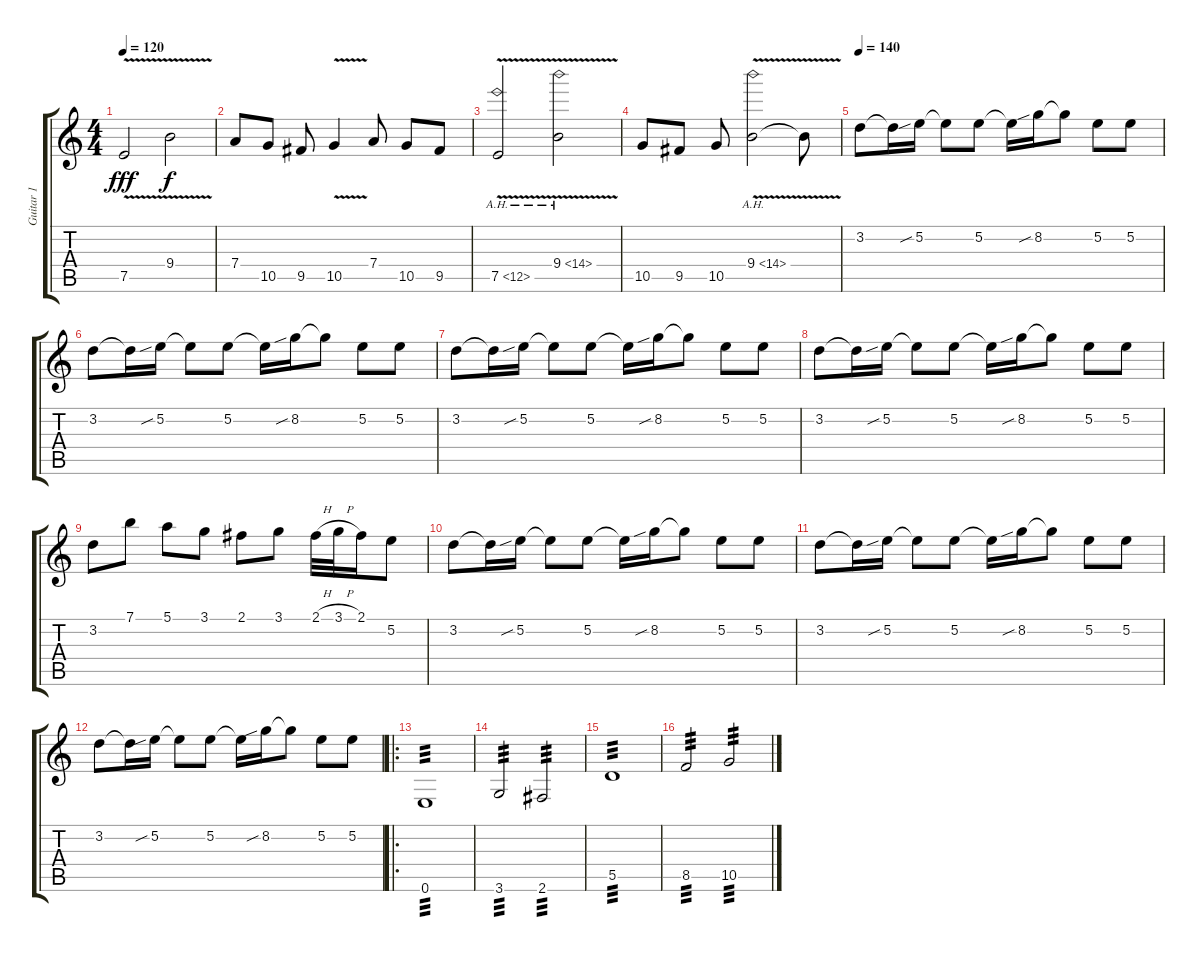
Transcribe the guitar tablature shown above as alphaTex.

\track ("Guitar 1" "Guitar 1") {instrument distortionguitar}
\staff {score tabs}
\tuning (E4 B3 G3 D3 A2 E2) {hide}
\ts (4 4)
\tempo 120
\clef g2
\ks c
7.5{v}.2{dy fff} 9.4{v}.2{dy f} |
7.4.8 10.5.8 9.5.8 10.5{v}.4 7.4.8 10.5.8 9.5.8 |
7.5{ah 5 v}.2 9.4{ah 5 v}.2 |
10.5.8 9.5.8 10.5.8 9.4{ah 5 v}.2 9.4{t}.8 |
\tempo 140
3.2.8 3.2{t}.16 5.2{sib}.16 5.2{t}.8 5.2.8 5.2{t}.16 8.2{sib}.16 8.2{t}.8 5.2.8 5.2.8 |
3.2.8 3.2{t}.16 5.2{sib}.16 5.2{t}.8 5.2.8 5.2{t}.16 8.2{sib}.16 8.2{t}.8 5.2.8 5.2.8 |
3.2.8 3.2{t}.16 5.2{sib}.16 5.2{t}.8 5.2.8 5.2{t}.16 8.2{sib}.16 8.2{t}.8 5.2.8 5.2.8 |
3.2.8 3.2{t}.16 5.2{sib}.16 5.2{t}.8 5.2.8 5.2{t}.16 8.2{sib}.16 8.2{t}.8 5.2.8 5.2.8 |
3.2.8 7.1.8 5.1.8 3.1.8 2.1.8 3.1.8 2.1{h}.32 3.1{h}.32 2.1.16 5.2.8 |
3.2.8 3.2{t}.16 5.2{sib}.16 5.2{t}.8 5.2.8 5.2{t}.16 8.2{sib}.16 8.2{t}.8 5.2.8 5.2.8 |
3.2.8 3.2{t}.16 5.2{sib}.16 5.2{t}.8 5.2.8 5.2{t}.16 8.2{sib}.16 8.2{t}.8 5.2.8 5.2.8 |
3.2.8 3.2{t}.16 5.2{sib}.16 5.2{t}.8 5.2.8 5.2{t}.16 8.2{sib}.16 8.2{t}.8 5.2.8 5.2.8 |
\ro
0.6.1{tp 3} |
3.6.2{tp 3} 2.6.2{tp 3} |
5.5.1{tp 3} |
8.5.2{tp 3} 10.5.2{tp 3}
